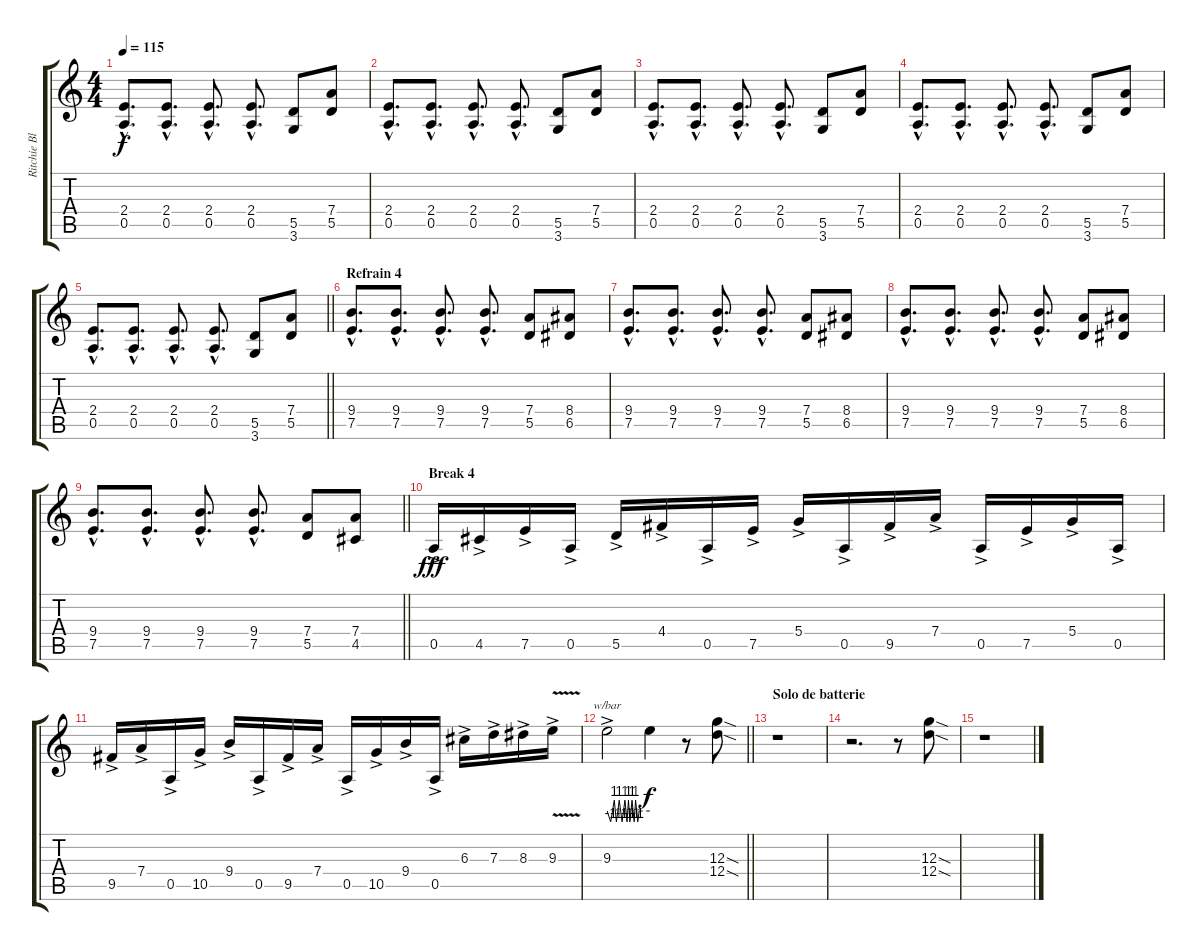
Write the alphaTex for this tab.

\track ("Ritchie Blackmore" "Ritchie Bl") {instrument distortionguitar}
\staff {score tabs}
\tuning (E4 B3 G3 D3 A2 E2) {hide}
\ts (4 4)
\tempo 115
\clef g2
\ks c
(2.4{hac} 0.5{hac}).8{d dy f} (2.4{hac} 0.5{hac}).8{d} (2.4{hac} 0.5{hac}).8{d} (2.4{hac} 0.5{hac}).8{d} (5.5 3.6).8 (7.4 5.5).8 |
(2.4{hac} 0.5{hac}).8{d} (2.4{hac} 0.5{hac}).8{d} (2.4{hac} 0.5{hac}).8{d} (2.4{hac} 0.5{hac}).8{d} (5.5 3.6).8 (7.4 5.5).8 |
(2.4{hac} 0.5{hac}).8{d} (2.4{hac} 0.5{hac}).8{d} (2.4{hac} 0.5{hac}).8{d} (2.4{hac} 0.5{hac}).8{d} (5.5 3.6).8 (7.4 5.5).8 |
(2.4{hac} 0.5{hac}).8{d} (2.4{hac} 0.5{hac}).8{d} (2.4{hac} 0.5{hac}).8{d} (2.4{hac} 0.5{hac}).8{d} (5.5 3.6).8 (7.4 5.5).8 |
\barLineRight lightlight
(2.4{hac} 0.5{hac}).8{d} (2.4{hac} 0.5{hac}).8{d} (2.4{hac} 0.5{hac}).8{d} (2.4{hac} 0.5{hac}).8{d} (5.5 3.6).8 (7.4 5.5).8 |
\section ("" "Refrain 4")
(9.4{hac} 7.5{hac}).8{d} (9.4{hac} 7.5{hac}).8{d} (9.4{hac} 7.5{hac}).8{d} (9.4{hac} 7.5{hac}).8{d} (7.4 5.5).8 (8.4 6.5).8 |
(9.4{hac} 7.5{hac}).8{d} (9.4{hac} 7.5{hac}).8{d} (9.4{hac} 7.5{hac}).8{d} (9.4{hac} 7.5{hac}).8{d} (7.4 5.5).8 (8.4 6.5).8 |
(9.4{hac} 7.5{hac}).8{d} (9.4{hac} 7.5{hac}).8{d} (9.4{hac} 7.5{hac}).8{d} (9.4{hac} 7.5{hac}).8{d} (7.4 5.5).8 (8.4 6.5).8 |
\barLineRight lightlight
(9.4{hac} 7.5{hac}).8{d} (9.4{hac} 7.5{hac}).8{d} (9.4{hac} 7.5{hac}).8{d} (9.4{hac} 7.5{hac}).8{d} (7.4 5.5).8 (7.4 4.5).8 |
\section ("" "Break 4")
0.5{ac}.16{dy fff} 4.5{ac}.16 7.5{ac}.16 0.5{ac}.16 5.5{ac}.16 4.4{ac}.16 0.5{ac}.16 7.5{ac}.16 5.4{ac}.16 0.5{ac}.16 9.5{ac}.16 7.4{ac}.16 0.5{ac}.16 7.5{ac}.16 5.4{ac}.16 0.5{ac}.16 |
9.5{ac}.16 7.4{ac}.16 0.5{ac}.16 10.5{ac}.16 9.4{ac}.16 0.5{ac}.16 9.5{ac}.16 7.4{ac}.16 0.5{ac}.16 10.5{ac}.16 9.4{ac}.16 0.5{ac}.16 6.3{ac}.16 7.3{ac}.16 8.3{ac}.16 9.3{v ac}.16 |
\barLineRight lightlight
9.3{ac}.2{tbe (custom default 0 0 5 -4 10 4 13 -4 17 4 21 -4 25 4 28 -4 30 4 32 -4 35 4 38 -4 40 4 43 -4 45 0 60 0)} 9.3{t}.4{dy f} r.8 (12.3{sod} 12.4{sod}).8 |
\section ("" "Solo de batterie")
r.1 |
r.2{d} r.8 (12.3{sod} 12.4{sod}).8 |
r.1
